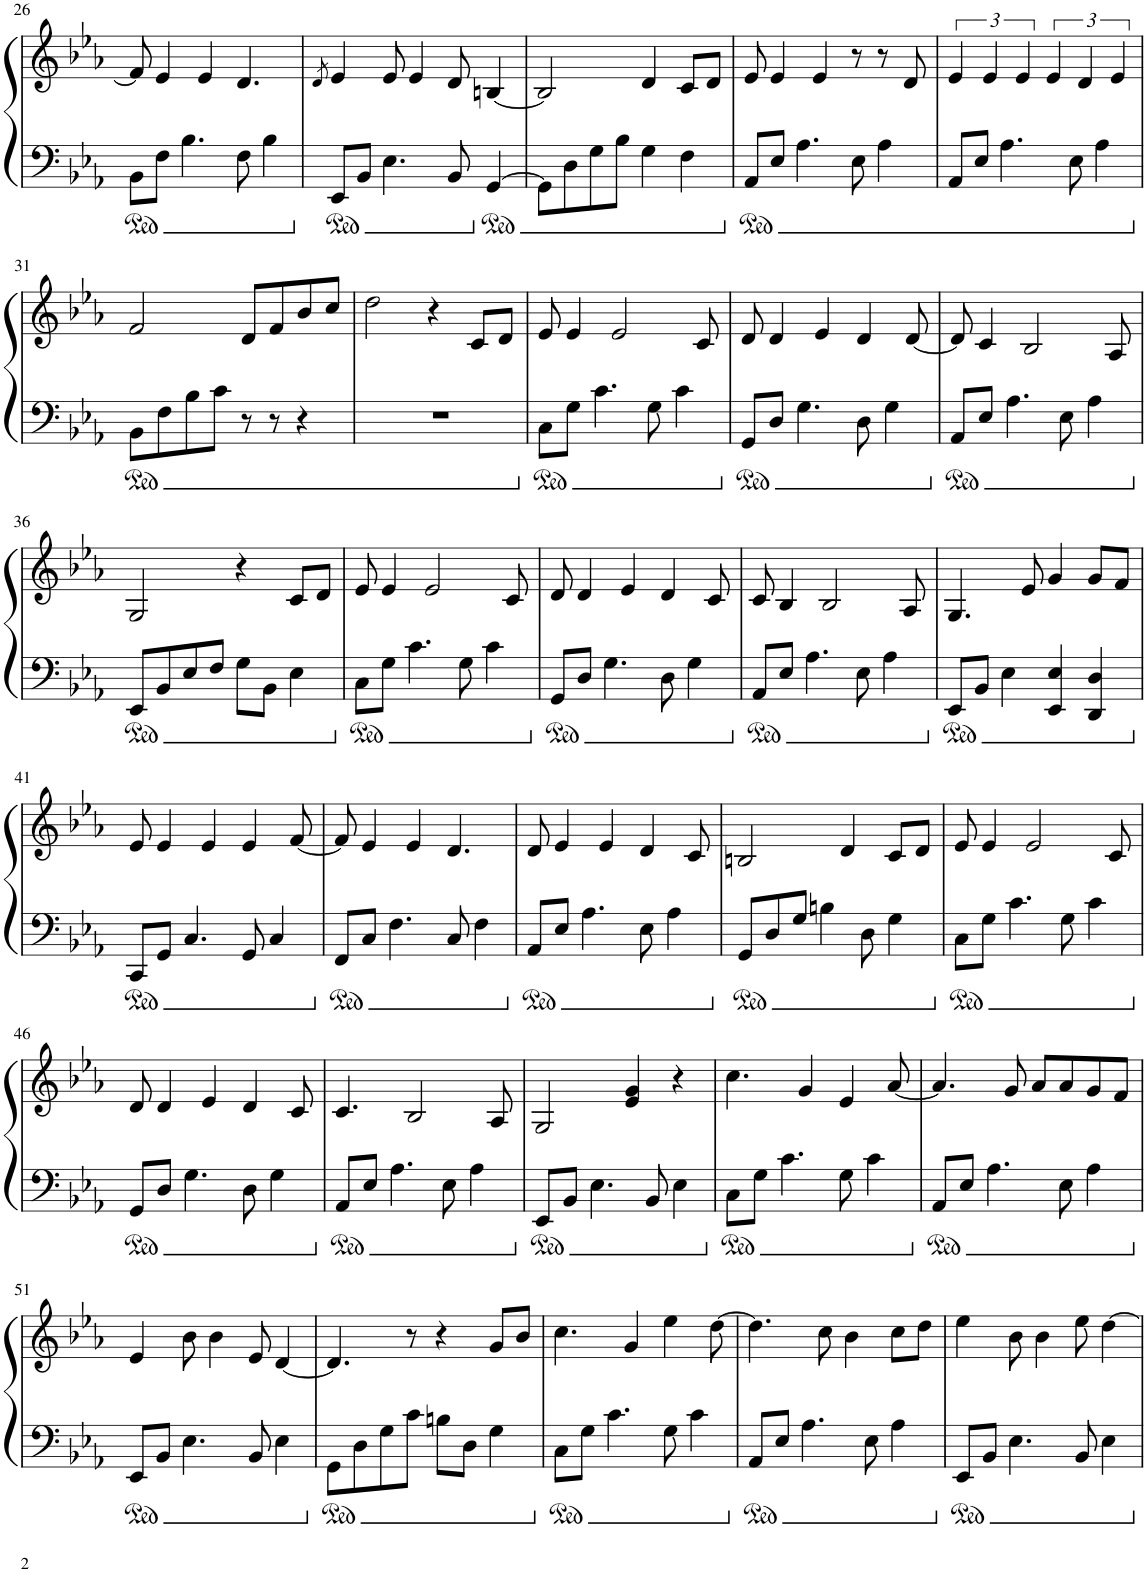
**kern	**kern
*part1	*part1
*staff2	*staff1
*I"Piano	*
*I'Pno.	*
!!LO:PB:g=z
*clefF4	*clefG2
*k[b-e-a-]	*k[b-e-a-]
*M4/4	*M4/4
=26	=26
8BB-\L	8f/]
8F\J	4e-/
4.B-\	.
.	4e-/
8F\	4.d/
4B-\	.
=27	=27
.	8qd/
8EE-/L	4e-/
8BB-/J	.
4.E-\	8e-/
.	4e-/
8BB-/	8d/
[4GG/	[4Bn/
=28	=28
8GG\L]	2B/]
8D\	.
8G\	.
8B-\J	.
4G\	4d/
4F\	8c/L
.	8d/J
=29	=29
8AA-/L	8e-/
8E-/J	4e-/
4.A-\	.
.	4e-/
8E-\	8r
4A-\	8r
.	8d/
=30	=30
8AA-/L	6e-/
8E-/J	.
.	6e-/
4.A-\	.
.	6e-/
.	6e-/
8E-\	.
.	6d/
4A-\	.
.	6e-/
!!LO:LB:g=z
=31	=31
8BB-\L	2f/
8F\	.
8B-\	.
8c\J	.
8r	8d/L
8r	8f/
4r	8b-/
.	8cc/J
=32	=32
1r	2dd\
.	4r
.	8c/L
.	8d/J
=33	=33
8C\L	8e-/
8G\J	4e-/
4.c\	.
.	2e-/
8G\	.
4c\	.
.	8c/
=34	=34
8GG/L	8d/
8D/J	4d/
4.G\	.
.	4e-/
8D\	4d/
4G\	.
.	[8d/
=35	=35
8AA-/L	8d/]
8E-/J	4c/
4.A-\	.
.	2B-/
8E-\	.
4A-\	.
.	8A-/
!!LO:LB:g=z
=36	=36
8EE-/L	2G/
8BB-/	.
8E-/	.
8F/J	.
8G\L	4r
8BB-\J	.
4E-\	8c/L
.	8d/J
=37	=37
8C\L	8e-/
8G\J	4e-/
4.c\	.
.	2e-/
8G\	.
4c\	.
.	8c/
=38	=38
8GG/L	8d/
8D/J	4d/
4.G\	.
.	4e-/
8D\	4d/
4G\	.
.	8c/
=39	=39
8AA-/L	8c/
8E-/J	4B-/
4.A-\	.
.	2B-/
8E-\	.
4A-\	.
.	8A-/
=40	=40
8EE-/L	4.G/
8BB-/J	.
4E-\	.
.	8e-/
4EE-/ 4E-/	4g/
4DD/ 4D/	8g/L
.	8f/J
!!LO:LB:g=z
=41	=41
8CC/L	8e-/
8GG/J	4e-/
4.C/	.
.	4e-/
8GG/	4e-/
4C/	.
.	[8f/
=42	=42
8FF/L	8f/]
8C/J	4e-/
4.F\	.
.	4e-/
8C/	4.d/
4F\	.
=43	=43
8AA-/L	8d/
8E-/J	4e-/
4.A-\	.
.	4e-/
8E-\	4d/
4A-\	.
.	8c/
=44	=44
8GG/L	2Bn/
8D/	.
8G/J	.
4Bn\	.
.	4d/
8D\	.
4G\	8c/L
.	8d/J
=45	=45
8C\L	8e-/
8G\J	4e-/
4.c\	.
.	2e-/
8G\	.
4c\	.
.	8c/
!!LO:LB:g=z
=46	=46
8GG/L	8d/
8D/J	4d/
4.G\	.
.	4e-/
8D\	4d/
4G\	.
.	8c/
=47	=47
8AA-/L	4.c/
8E-/J	.
4.A-\	.
.	2B-/
8E-\	.
4A-\	.
.	8A-/
=48	=48
8EE-/L	2G/
8BB-/J	.
4.E-\	.
.	4e-/ 4g/
8BB-/	.
4E-\	4r
=49	=49
8C\L	4.cc\
8G\J	.
4.c\	.
.	4g/
8G\	4e-/
4c\	.
.	[8a-/
=50	=50
8AA-/L	4.a-/]
8E-/J	.
4.A-\	.
.	8g/
.	8a-/L
8E-\	8a-/
4A-\	8g/
.	8f/J
!!LO:LB:g=z
=51	=51
8EE-/L	4e-/
8BB-/J	.
4.E-\	8b-\
.	4b-\
8BB-/	8e-/
4E-\	[4d/
=52	=52
8GG\L	4.d/]
8D\	.
8G\	.
8c\J	8r
8Bn\L	4r
8D\J	.
4G\	8g/L
.	8b-/J
=53	=53
8C\L	4.cc\
8G\J	.
4.c\	.
.	4g/
8G\	4ee-\
4c\	.
.	[8dd\
=54	=54
8AA-/L	4.dd\]
8E-/J	.
4.A-\	.
.	8cc\
.	4b-\
8E-\	.
4A-\	8cc\L
.	8dd\J
=55	=55
8EE-/L	4ee-\
8BB-/J	.
4.E-\	8b-\
.	4b-\
8BB-/	8ee-\
4E-\	[4dd\
=	=
*-	*-
